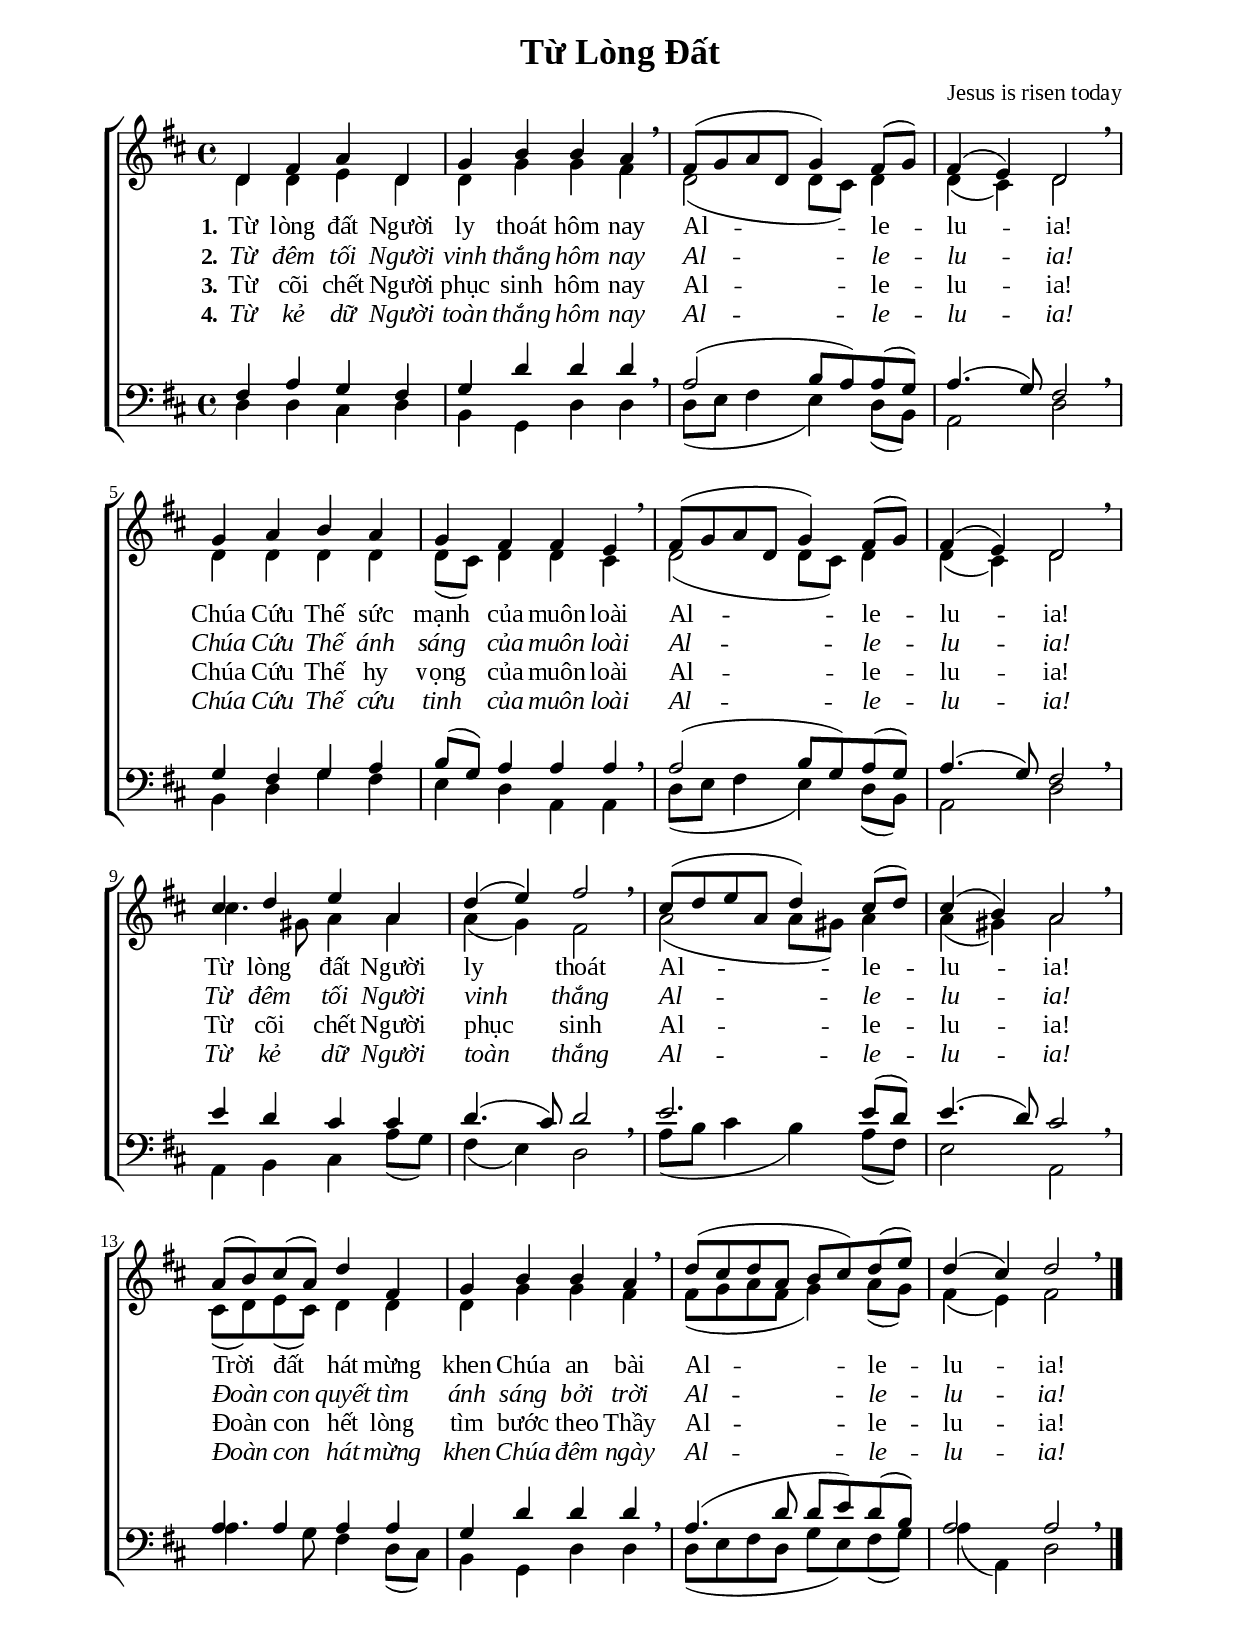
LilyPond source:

%%%%%%%%%%%%%%%%%%%%%%%%%%%%%
% Nội dung tài liệu
% 1. Cài đặt chung
% 2. Nhạc
% 3. Lời
% 4. Bố trí
%%%%%%%%%%%%%%%%%%%%%%%%%%%%%

%%%%%%%%%%%%%%%%%%%%%%%%%%%%%
% 1. Cài đặt chung
%%%%%%%%%%%%%%%%%%%%%%%%%%%%%
\version "2.18.2"
\include "english.ly"

\header {
  title = "Từ Lòng Đất"
  composer = "Jesus is risen today"
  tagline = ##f
}

global= {
  \key d \major
  \time 4/4
}

\paper {
  #(set-paper-size "a4")
  top-margin = 10\mm
  bottom-margin = 10\mm
  left-margin = 20\mm
  right-margin = 20\mm
  indent = #0
  #(define fonts
	 (make-pango-font-tree "Liberation Serif"
	 		       "Liberation Serif"
			       "Liberation Serif"
			       (/ 20 20)))
  page-count = 1
}

printItalic = \with {
  \override LyricText.font-shape = #'italic
}

%%%%%%%%%%%%%%%%%%%%%%%%%%%%%
% 2. Nhạc
%%%%%%%%%%%%%%%%%%%%%%%%%%%%%
musicOne =   \relative c' {
  d4 fs4 a4 d,4 |
  g4 b4 b4 a4 \breathe |
  fs8(g8 a8 d,8 g4) fs8(g8) |
  fs4(e4) d2 \breathe \break |
  g4 a4 b4 a4 |
  g4 fs4 fs4 e4 \breathe |
  fs8(g8 a8 d,8 g4) fs8(g8) |
  fs4( e4) d2 \breathe \break |
  cs'4 d4 e4 a,4 |
  d4(e4) fs2 \breathe |
  cs8(d8 e8 a,8 d4) cs8(d8) |
  cs4(b4) a2 \breathe \break |
  a8(b8) cs8(a8) d4 fs,4 |
  g4 b4 b4 a4 \breathe |
  d8(cs8 d8 a8 b8 cs8) d8(e8) |
  d4(cs4) d2 \breathe \bar "|."
}

musicTwo =    \relative c' {
  d4 d4 e4 d4 |
  d4 g4 g4 fs4 \breathe |
  d2(d8 cs8) d4 |
  d4(cs4) d2 \breathe \break |
  d4 d4 d4 d4 |
  d8(cs8) d4 d4 cs4 |
  d2(d8 cs8) d4 |
  d4(cs4) d2 \breathe \break |
  cs'4. gs8 a4 a4 |
  a4(g4) fs2 \breathe |
  a2(a8 gs8) a4 |
  a4(gs4) a2 \breathe \break % 12
  cs,8(d8) e8(cs8) d4 d4 |
  d4 g4 g4 fs4 \breathe |
  fs8(g8 a8 fs8 g4) a8(g8) |
  fs4(e4) fs2 \breathe \bar "|."
}

musicThree =  \relative c {
  fs4 a4 g4 fs4 |
  g4 d'4 d4 d4 \breathe |
  a2( b8 a8) a8(g8) |
  a4.(g8) fs2  \breathe \break |
  g4 fs4 g4 a4 |
  b8(g8) a4 a4 a4 \breathe |
  a2( b8 g8) a8(g8) |
  a4.(g8) fs2 \breathe \break |
  e'4 d4 cs4 cs4 |
  d4.(cs8) d2 \breathe |
  e2. e8(d8) |
  e4.(d8) cs2 % \breathe \break |
  a4 a4 a4 a4 |
  g4 d'4 d4 d4 \breathe |
  a4.(d8 d8 e8) d8(b8) |
  a2 a2 \breathe \bar "|."
}

musicFour =    \relative c {
  d4 d4 cs4 d4 |
  b4 g4 d'4 d4 \breathe |
  d8(e8 fs4 e4) d8(b8) |
  a2 d2 \breathe \break |
  b4 d4 g4 fs4 |
  e4 d4 a4 a4 \breathe |
  d8(e8 fs4 e4) d8(b8) |
  a2 d2 \breathe \break |
  a4 b4 cs4 a'8(g8) |
  fs4(e4) d2 \breathe |
  a'8(b8 cs4 b4) a8(fs8) |
  e2 a,2 \breathe \break |
  a'4. g8 fs4 d8(cs8) |
  b4 g4 d'4 d4 \breathe |
  d8(e8 fs8 d8 g8 e8) fs8(g8) |
  a4(a,4) d2 \breathe \break \bar "|."
}

%%%%%%%%%%%%%%%%%%%%%%%%%%%%%
% 3. Lời
%%%%%%%%%%%%%%%%%%%%%%%%%%%%%
tiengVietMot = \lyricmode {
  \set stanza = #"1."
  Từ lòng đất Người ly thoát hôm nay Al -- le -- lu -- ia!
  Chúa Cứu Thế sức mạnh của muôn loài Al -- le -- lu -- ia!
  Từ lòng đất Người ly thoát Al -- le -- lu -- ia!
  Trời đất hát mừng khen Chúa an bài Al -- le -- lu -- ia!
}

tiengVietHai = \lyricmode {
  \set stanza = #"2."
  Từ đêm tối Người vinh thắng hôm nay Al -- le -- lu -- ia!
  Chúa Cứu Thế ánh sáng của muôn loài Al -- le -- lu -- ia!
  Từ đêm tối Người vinh thắng Al -- le -- lu -- ia!
  Đoàn con quyết tìm ánh sáng bởi trời Al -- le -- lu -- ia!
}

tiengVietBa = \lyricmode {
  \set stanza = #"3."
  Từ cõi chết Người phục sinh hôm nay Al -- le -- lu -- ia!
  Chúa Cứu Thế hy vọng của muôn loài Al -- le -- lu -- ia!
  Từ cõi chết Người phục sinh Al -- le -- lu -- ia!
  Đoàn con hết lòng tìm bước theo Thầy Al -- le -- lu -- ia!
}

tiengVietBon = \lyricmode {
  \set stanza = #"4."
  Từ kẻ dữ Người toàn thắng hôm nay Al -- le -- lu -- ia!
  Chúa Cứu Thế cứu tinh của muôn loài Al -- le -- lu -- ia!
  Từ kẻ dữ Người toàn thắng Al -- le -- lu -- ia!
  Đoàn con hát mừng khen Chúa đêm ngày Al -- le -- lu -- ia!
}

%%%%%%%%%%%%%%%%%%%%%%%%%%%%%
% 4. Bố trí
%%%%%%%%%%%%%%%%%%%%%%%%%%%%%
\score {
    \new ChoirStaff <<
      \new Staff <<
        \global
        \clef "treble"
        \new Voice = "sopranos" {
          \voiceOne \global \stemUp \slurUp \musicOne
        }
        \new Voice = "alto" {
          \voiceTwo \global \stemDown \slurDown \musicTwo
        }
      >>

      \new Lyrics \lyricsto sopranos \tiengVietMot
      \new Lyrics \printItalic \lyricsto sopranos \tiengVietHai
      \new Lyrics \lyricsto sopranos \tiengVietBa
      \new Lyrics \printItalic \lyricsto sopranos \tiengVietBon

      \new Staff <<
        \clef "bass"
        \global
        \new Voice = "tenor" {
          \voiceThree \global \stemUp \slurUp \musicThree
        }
        \new Voice = "bass" {
          \voiceThree \global \stemDown \slurDown \musicFour
        }
      >>
    >>
}
